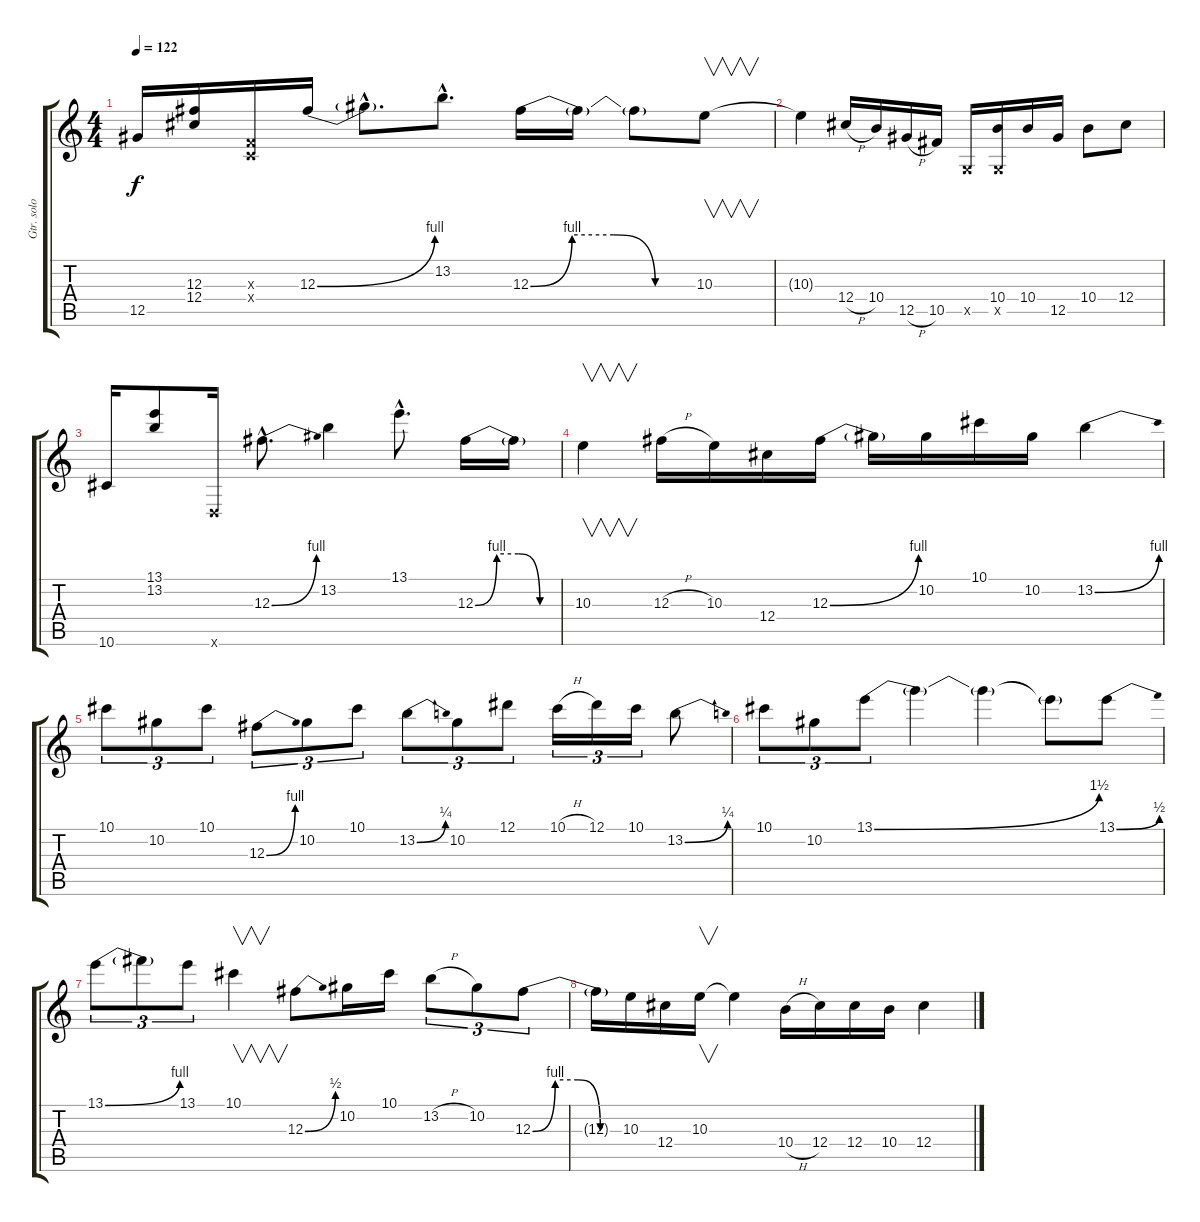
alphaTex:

\track ("Gtr. solo" "Gtr. solo") {instrument distortionguitar}
\staff {score tabs}
\tuning (Eb4 Bb3 Gb3 Db3 Ab2 Eb2) {hide}
\ts (4 4)
\tempo 122
\clef g2
\ks c
12.5.16{dy f} (12.3 12.4).16 (-1.3{x} -1.4{x}).16 12.3{be (bend 0 0 60 4)}.16 12.3{hac t}.8{d} 13.2{hac}.8{d} 12.3{be (custom 0 0 15 4 30 4 45 0 60 0)}.16 12.3{t}.16 12.3{t}.8 10.3.8{v} |
10.3{t}.4 12.4{h}.16 10.4.16 12.5{h}.16 10.5.16 -1.5{x}.16 (10.4 -1.5{x}).16 10.4.16 12.5.16 10.4.8 12.4.8 |
10.6.16 (13.1 13.2).8 -1.6{x}.16 12.3{be (bend 0 0 60 4) hac}.8{d} 13.2.4 13.1{hac}.8{d} 12.3{be (custom 0 0 15 4 30 4 45 0 60 0)}.16 12.3{t}.16 |
10.3.4{v} 12.3{h}.16 10.3.16 12.4.16 12.3{be (bend 0 0 60 4)}.16 12.3{t}.16 10.2.16 10.1.16 10.2.16 13.2{be (bend 0 0 60 4)}.4 |
10.1.8{tu (3 2)} 10.2.8{tu (3 2)} 10.1.8{tu (3 2)} 12.3{be (bend 0 0 60 4)}.8{tu (3 2)} 10.2.8{tu (3 2)} 10.1.8{tu (3 2)} 13.2{be (bend 0 0 60 1)}.8{tu (3 2)} 10.2.8{tu (3 2)} 12.1.8{tu (3 2)} 10.1{h}.16{tu (3 2)} 12.1.16{tu (3 2)} 10.1.16{tu (3 2)} 13.2{be (bend 0 0 60 1)}.8 |
10.1.8{tu (3 2)} 10.2.8{tu (3 2)} 13.1{be (bend 0 0 60 6)}.8{tu (3 2)} 13.1{t}.4 13.1{t}.4 13.1{t}.8 13.1{be (bend 0 0 60 2)}.8 |
13.1{be (bend 0 0 60 4)}.8{tu (3 2)} 13.1{t}.8{tu (3 2)} 13.1.8{tu (3 2)} 10.1.4{v} 12.3{be (bend 0 0 60 2)}.8 10.2.16 10.1.16 13.2{h}.8{tu (3 2)} 10.2.8{tu (3 2)} 12.3{be (custom 0 0 15 4 30 4 45 0 60 0)}.8{tu (3 2)} |
12.3{t}.16 10.3.16 12.4.16 10.3.16{v} 10.3{t}.4 10.4{h}.16 12.4.16 12.4.16 10.4.16 12.4.4
